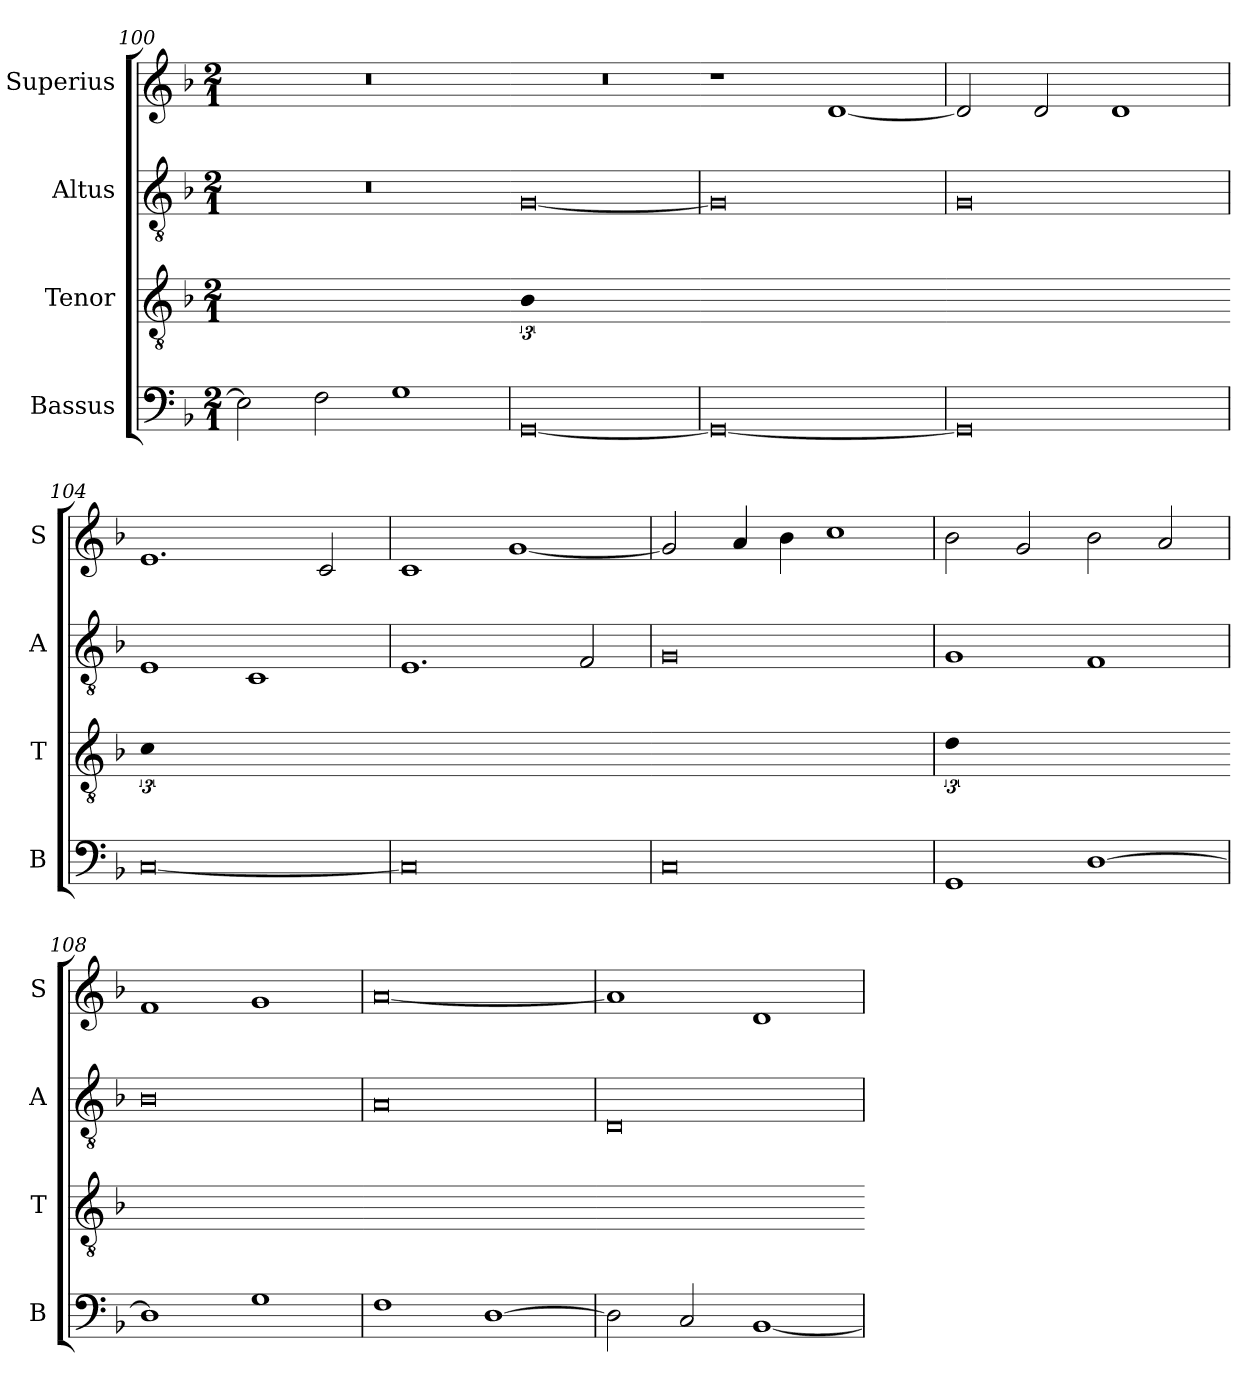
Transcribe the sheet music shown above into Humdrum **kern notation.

**kern	**kern	**kern	**kern
*part4	*part3	*part2	*part1
*staff4	*staff3	*staff2	*staff1
*I"Bassus	*I"Tenor	*I"Altus	*I"Superius
*I'B	*I'T	*I'A	*I'S
*clefF4	*clefGv2	*clefGv2	*clefG2
*k[b-]	*k[b-]	*k[b-]	*k[b-]
*M2/1	*M2/1	*M2/1	*M2/1
=100	=100	=100	=100
!	!LO:N:vis=4	!	!
2E\]	3%4.Gyy]	0r	0r
2F\	.	.	.
1G	.	.	.
=101	=101-	=101	=101
!	!LO:N:vis=4	!	!
[0GG	[y3%4.B-	[0G	0r
=102	=102-	=102	=102
!	!LO:N:vis=4	!	!
0GG_	3%4.B-yy_	0G]	1r
.	.	.	[1d
=103	=103-	=103	=103
!	!LO:N:vis=4	!	!
0GG]	3%4.B-yy]	0G	2d/]
.	.	.	2d/
.	.	.	1d
=104	=104-	=104	=104
!	!LO:N:vis=4	!	!
[0C	[y3%4.c	1E	1.e
.	.	1C	.
.	.	.	2c/
=105	=105-	=105	=105
!	!LO:N:vis=4	!	!
0C]	3%4.cyy_	1.E	1c
.	.	.	[1g
.	.	2F/	.
=106	=106-	=106	=106
!	!LO:N:vis=4	!	!
0C	3%4.cyy]	0G	2g/]
.	.	.	4a/
.	.	.	4b-\
.	.	.	1cc
=107	=107	=107	=107
!	!LO:N:vis=4	!	!
1GG	[y3%4.d	1G	2b-\
.	.	.	2g/
[1D	.	1F	2b-\
.	.	.	2a/
=108	=108-	=108	=108
!	!LO:N:vis=4	!	!
1D]	3%4.dyy_y	0B-	1f
1G	.	.	1g
=109	=109-	=109	=109
!	!LO:N:vis=4	!	!
1F	3%4.dyy_y	0A	[0a
[1D	.	.	.
=110	=110-	=110	=110
!	!LO:N:vis=4	!	!
2D\]	3%4.dyy_y	0D	1a]
2C/	.	.	.
[1BB-	.	.	1d
=	=-	=	=
*-	*-	*-	*-
